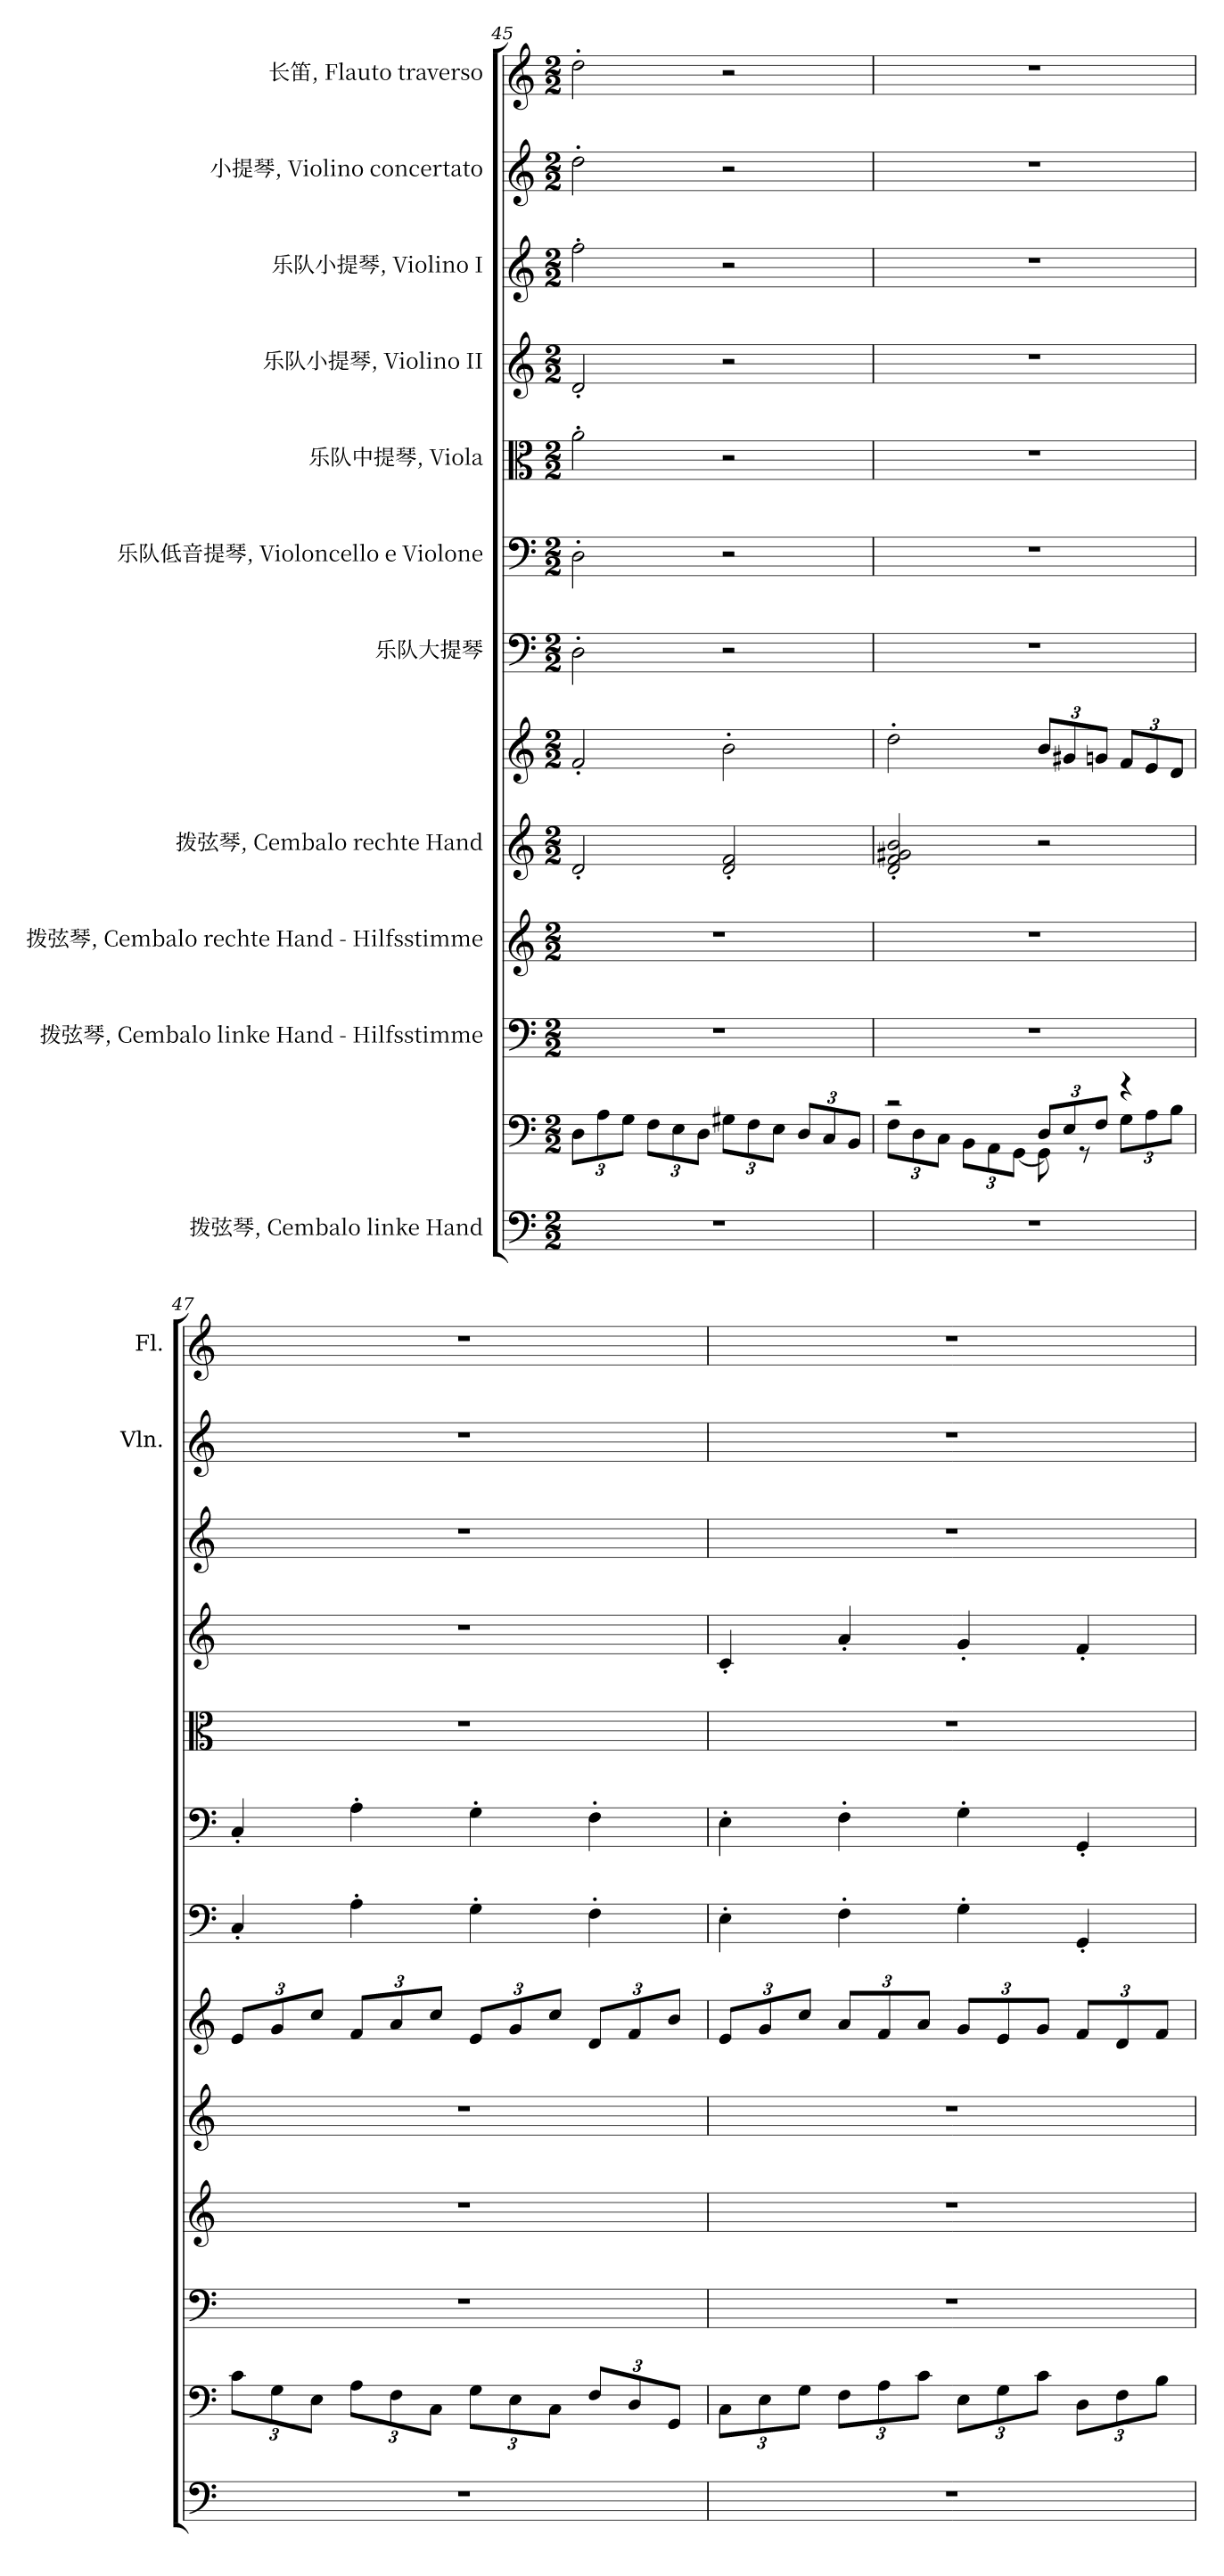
**kern	**kern	**kern	**kern	**kern	**kern	**kern	**kern	**kern	**kern	**kern	**kern	**kern
*part11	*part11	*part10	*part9	*part8	*part8	*part7	*part6	*part5	*part4	*part3	*part2	*part1
*staff13	*staff12	*staff11	*staff10	*staff9	*staff8	*staff7	*staff6	*staff5	*staff4	*staff3	*staff2	*staff1
*I"拨弦琴, Cembalo linke Hand	*	*I"拨弦琴, Cembalo linke Hand - Hilfsstimme	*I"拨弦琴, Cembalo rechte Hand - Hilfsstimme	*I"拨弦琴, Cembalo rechte Hand	*	*I"乐队大提琴	*I"乐队低音提琴, Violoncello e Violone	*I"乐队中提琴, Viola	*I"乐队小提琴, Violino II	*I"乐队小提琴, Violino I	*I"小提琴, Violino concertato	*I"长笛, Flauto traverso
*	*	*	*	*	*	*	*	*	*	*	*I'Vln.	*I'Fl.
!!LO:PB:g=z
*clefF4	*clefF4	*clefF4	*clefG2	*clefG2	*clefG2	*clefF4	*clefF4	*clefC3	*clefG2	*clefG2	*clefG2	*clefG2
*	*	*	*	*	*	*	*ITrd7c12	*	*	*	*	*
*k[]	*k[]	*k[]	*k[]	*k[]	*k[]	*k[]	*k[]	*k[]	*k[]	*k[]	*k[]	*k[]
*M2/2	*M2/2	*M2/2	*M2/2	*M2/2	*M2/2	*M2/2	*M2/2	*M2/2	*M2/2	*M2/2	*M2/2	*M2/2
*	*Xbrackettup	*	*	*	*	*	*	*	*	*	*	*
=45	=45	=45	=45	=45	=45	=45	=45	=45	=45	=45	=45	=45
1r	12D\L	1r	1r	2d'/	2f'/	2D'\	2DD'\	2a'\	2d'/	2ff'\	2dd'\	2dd'\
.	12A\	.	.	.	.	.	.	.	.	.	.	.
.	12G\J	.	.	.	.	.	.	.	.	.	.	.
.	12F\L	.	.	.	.	.	.	.	.	.	.	.
.	12E\	.	.	.	.	.	.	.	.	.	.	.
.	12D\J	.	.	.	.	.	.	.	.	.	.	.
.	12G#X\L	.	.	2d/' 2f/'	2b'\	2r	2r	2r	2r	2r	2r	2r
.	12F\	.	.	.	.	.	.	.	.	.	.	.
.	12E\J	.	.	.	.	.	.	.	.	.	.	.
.	12D/L	.	.	.	.	.	.	.	.	.	.	.
.	12C/	.	.	.	.	.	.	.	.	.	.	.
.	12BB/J	.	.	.	.	.	.	.	.	.	.	.
=46	=46	=46	=46	=46	=46	=46	=46	=46	=46	=46	=46	=46
*	*^	*	*	*	*	*	*	*	*	*	*	*
1r	2r	12F\L	1r	1r	2d/' 2f/' 2g#X/' 2b/'	2dd'\	1r	1r	1r	1r	1r	1r	1r
.	.	12D\	.	.	.	.	.	.	.	.	.	.	.
.	.	12C\J	.	.	.	.	.	.	.	.	.	.	.
.	.	12BB\L	.	.	.	.	.	.	.	.	.	.	.
.	.	12AA\	.	.	.	.	.	.	.	.	.	.	.
.	.	[12GG\J	.	.	.	.	.	.	.	.	.	.	.
*	*	*	*	*	*	*Xbrackettup	*	*	*	*	*	*	*
.	12D/L	8GG\]	.	.	2r	12b/L	.	.	.	.	.	.	.
.	12E/	.	.	.	.	12g#X/	.	.	.	.	.	.	.
.	.	8r	.	.	.	.	.	.	.	.	.	.	.
.	12F/J	.	.	.	.	12gn/J	.	.	.	.	.	.	.
.	4r	12G\L	.	.	.	12f/L	.	.	.	.	.	.	.
.	.	12A\	.	.	.	12e/	.	.	.	.	.	.	.
.	.	12B\J	.	.	.	12d/J	.	.	.	.	.	.	.
*	*v	*v	*	*	*	*	*	*	*	*	*	*	*
=47	=47	=47	=47	=47	=47	=47	=47	=47	=47	=47	=47	=47
1r	12c\L	1r	1r	1r	12e/L	4C'/	4CC'/	1r	1r	1r	1r	1r
.	12G\	.	.	.	12g/	.	.	.	.	.	.	.
.	12E\J	.	.	.	12cc/J	.	.	.	.	.	.	.
.	12A\L	.	.	.	12f/L	4A'\	4AA'\	.	.	.	.	.
.	12F\	.	.	.	12a/	.	.	.	.	.	.	.
.	12C\J	.	.	.	12cc/J	.	.	.	.	.	.	.
.	12G\L	.	.	.	12e/L	4G'\	4GG'\	.	.	.	.	.
.	12E\	.	.	.	12g/	.	.	.	.	.	.	.
.	12C\J	.	.	.	12cc/J	.	.	.	.	.	.	.
.	12F/L	.	.	.	12d/L	4F'\	4FF'\	.	.	.	.	.
.	12D/	.	.	.	12f/	.	.	.	.	.	.	.
.	12GG/J	.	.	.	12b/J	.	.	.	.	.	.	.
!!LO:PB:g=z
=48	=48	=48	=48	=48	=48	=48	=48	=48	=48	=48	=48	=48
1r	12C\L	1r	1r	1r	12e/L	4E'\	4EE'\	1r	4c'/	1r	1r	1r
.	12E\	.	.	.	12g/	.	.	.	.	.	.	.
.	12G\J	.	.	.	12cc/J	.	.	.	.	.	.	.
.	12F\L	.	.	.	12a/L	4F'\	4FF'\	.	4a'/	.	.	.
.	12A\	.	.	.	12f/	.	.	.	.	.	.	.
.	12c\J	.	.	.	12a/J	.	.	.	.	.	.	.
.	12E\L	.	.	.	12g/L	4G'\	4GG'\	.	4g'/	.	.	.
.	12G\	.	.	.	12e/	.	.	.	.	.	.	.
.	12c\J	.	.	.	12g/J	.	.	.	.	.	.	.
.	12D\L	.	.	.	12f/L	4GG'/	4GGG'/	.	4f'/	.	.	.
.	12F\	.	.	.	12d/	.	.	.	.	.	.	.
.	12B\J	.	.	.	12f/J	.	.	.	.	.	.	.
=	=	=	=	=	=	=	=	=	=	=	=	=
*-	*-	*-	*-	*-	*-	*-	*-	*-	*-	*-	*-	*-
